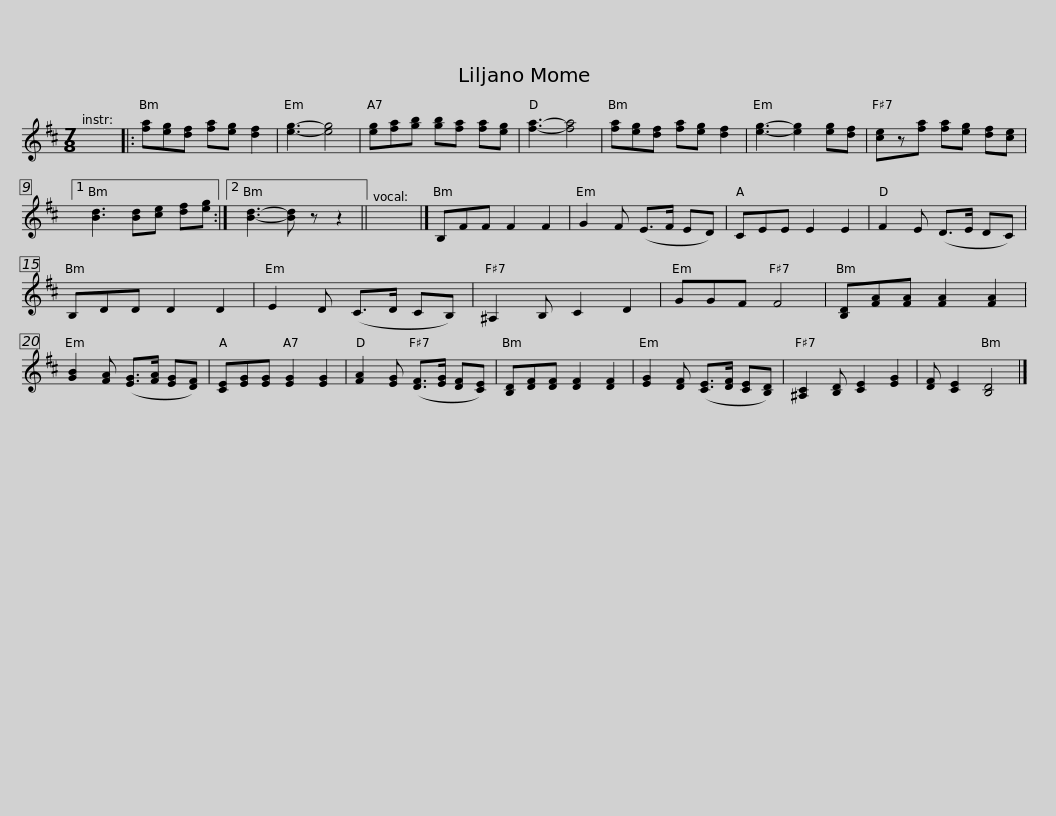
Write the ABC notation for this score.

X:1
L:1/8
M:7/8
I:linebreak $
K:Bmin
V:1 treble
V:1
 x7 |: [fa][eg][df] [fa][eg] [df]2 | [eg]3- [eg]4 | [eg][fa][gb] [gb][fa] [fa][eg] | [fa]3- [fa]4 | %5
 [fa][eg][df] [fa][eg] [df]2 | [eg]3- [eg]2 [eg][df] |$ [ce]z[fa] [fa][eg] [df][ce] |1 [Bd]3 [Bd][ce] [df][eg] :|2 [Bd]3- [Bd] z z2 || %10
 x7 |] B,FF F2 F2 | G2 F (E>F ED) | CEE E2 E2 |$ F2 E (D>E DC) | %15
 B,DD D2 D2 | E2 D (C>D CB,) | ^A,2 B, C2 D2 | GGF F4 | [B,D][FA][FA] [FA]2 [FA]2 | %20
 [GB]2 [FA] ([EG]>[FA] [EG][DF]) |$ [CE][EG][EG] [EG]2 [EG]2 | [FA]2 [EG] ([DF]>[EG] [DF][CE]) | [B,D][DF][DF] [DF]2 [DF]2 | [EG]2 [DF] ([CE]>[DF] [CE][B,D]) | %25
 [^A,C]2 [B,D] [CE]2 [EG]2 | [DF] [CE]2 [B,D]4 |] %27
